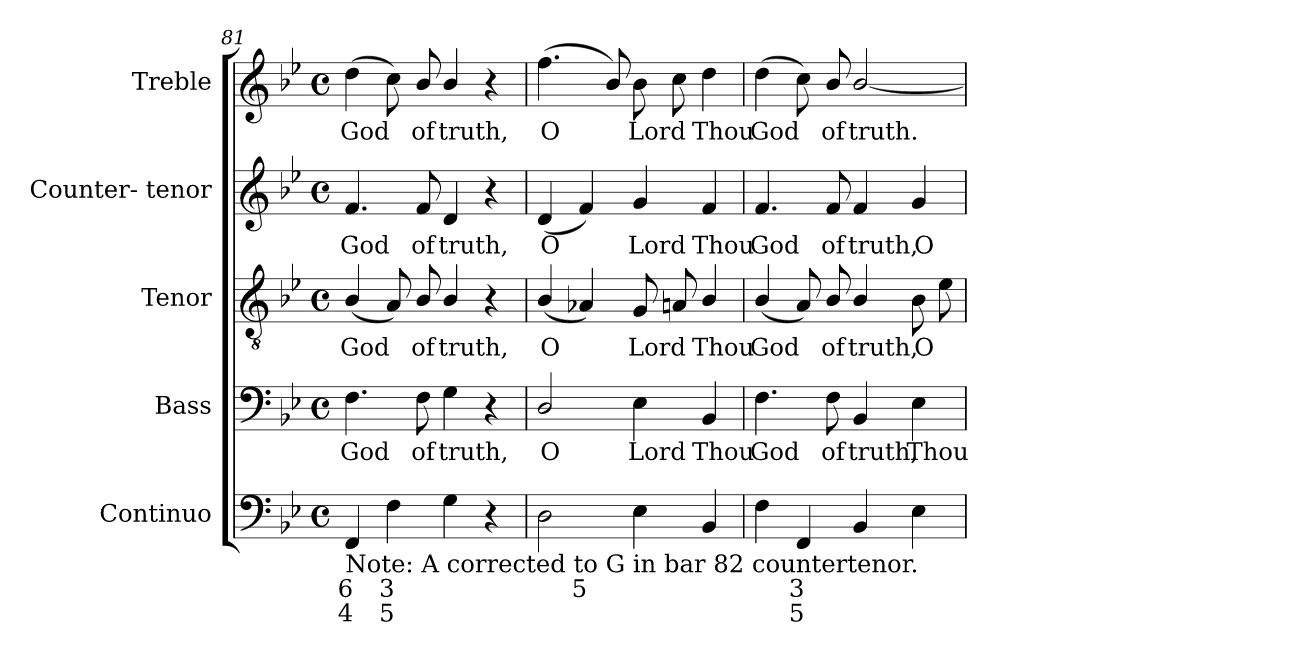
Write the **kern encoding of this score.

**kern	**kern	**text	**kern	**text	**kern	**text	**kern	**text
*part5	*part4	*part4	*part3	*part3	*part2	*part2	*part1	*part1
*staff5	*staff4	*staff4	*staff3	*staff3	*staff2	*staff2	*staff1	*staff1
*I"Continuo	*I"Bass	*	*I"Tenor	*	*I"Counter- tenor	*	*I"Treble	*
*I'C.	*I'B.	*	*I'T.	*	*I'Ct.	*	*I'Tr.	*
!!LO:LB:g=z
*clefF4	*clefF4	*	*clefGv2	*	*clefG2	*	*clefG2	*
*	*	*	*ITrd7c12	*	*	*	*	*
*k[b-e-]	*k[b-e-]	*	*k[b-e-]	*	*k[b-e-]	*	*k[b-e-]	*
*B-:	*B-:	*	*B-:	*	*B-:	*	*B-:	*
*M4/4	*M4/4	*	*M4/4	*	*M4/4	*	*M4/4	*
*met(c)	*met(c)	*	*met(c)	*	*met(c)	*	*met(c)	*
=81	=81	=81	=81	=81	=81	=81	=81	=81
!	!	!LO:LY:b:color=#000000	!	!	!	!	!	!
!	!	!	!	!LO:LY:b:color=#000000	!	!	!	!
!	!	!	!	!	!	!LO:LY:b:color=#000000	!	!
!LO:TX:b:t=Note&colon; A corrected to G in bar 82 countertenor.	!	!	!	!	!	!	!	!
!LO:TX:b:cj:t=6	!	!	!	!	!	!	!	!
!LO:TX:b:cj:t=4	!	!	!	!	!	!	!	!
!	!	!	!	!	!	!	!	!LO:LY:b:color=#000000
4FFi/	4.Fi\	God	(4BB-i/	God	4.fi/	God	(4ddi\	God
!LO:TX:b:cj:t=3	!	!	!	!	!	!	!	!
!LO:TX:b:cj:t=5	!	!	!	!	!	!	!	!
4Fi\	.	.	8AAi/)	.	.	.	8cci\)	.
!	!	!LO:LY:b:color=#000000	!	!	!	!	!	!
!	!	!	!	!LO:LY:b:color=#000000	!	!	!	!
!	!	!	!	!	!	!LO:LY:b:color=#000000	!	!
!	!	!	!	!	!	!	!	!LO:LY:b:color=#000000
.	8Fi\	of	8BB-i/	of	8fi/	of	8b-i/	of
!	!	!LO:LY:b:color=#000000	!	!	!	!	!	!
!	!	!	!	!LO:LY:b:color=#000000	!	!	!	!
!	!	!	!	!	!	!LO:LY:b:color=#000000	!	!
!	!	!	!	!	!	!	!	!LO:LY:b:color=#000000
4Gi\	4Gi\	truth,	4BB-i/	truth,	4di/	truth,	4b-i/	truth,
4r	4r	.	4r	.	4r	.	4r	.
=82	=82	=82	=82	=82	=82	=82	=82	=82
!	!	!LO:LY:b:color=#000000	!	!	!	!	!	!
!	!	!	!	!LO:LY:b:color=#000000	!	!	!	!
!	!	!	!	!	!	!LO:LY:b:color=#000000	!	!
!LO:TX:b:cj:t=6	!	!	!	!	!	!	!	!
!	!	!	!	!	!	!	!	!LO:LY:b:color=#000000
*^	*	*	*	*	*	*	*	*
2Di\	4ryy	2Di/	O	(4BB-i/	O	(4di/	O	(4.ffi\	O
!	!LO:TX:b:cj:t=5	!	!	!	!	!	!	!	!
.	2.ryy	.	.	4AA-Xi/)	.	4fi/)	.	.	.
.	.	.	.	.	.	.	.	8b-i/)	.
!	!	!	!LO:LY:b:color=#000000	!	!	!	!	!	!
!	!	!	!	!	!LO:LY:b:color=#000000	!	!	!	!
!	!	!	!	!	!	!	!LO:LY:b:color=#000000	!	!
!	!	!	!	!	!	!	!	!	!LO:LY:b:color=#000000
4E-i\	.	4E-i\	Lord	8GGi/	Lord	4gi/	Lord	8b-i\	Lord
.	.	.	.	8AAni/	.	.	.	8cci\	.
!	!	!	!LO:LY:b:color=#000000	!	!	!	!	!	!
!	!	!	!	!	!LO:LY:b:color=#000000	!	!	!	!
!	!	!	!	!	!	!	!LO:LY:b:color=#000000	!	!
!	!	!	!	!	!	!	!	!	!LO:LY:b:color=#000000
4BB-i/	.	4BB-i/	Thou	4BB-i/	Thou	4fi/	Thou	4ddi\	Thou
*v	*v	*	*	*	*	*	*	*	*
=83	=83	=83	=83	=83	=83	=83	=83	=83
*^	*	*	*	*	*	*	*	*
!	!	!	!LO:LY:b:color=#000000	!	!	!	!	!	!
*v	*v	*	*	*	*	*	*	*	*
*^	*	*	*	*	*	*	*	*
!	!	!	!	!	!LO:LY:b:color=#000000	!	!	!	!
*v	*v	*	*	*	*	*	*	*	*
*^	*	*	*	*	*	*	*	*
!	!	!	!	!	!	!	!LO:LY:b:color=#000000	!	!
*v	*v	*	*	*	*	*	*	*	*
*^	*	*	*	*	*	*	*	*
!LO:TX:b:cj:t=6	!	!	!	!	!	!	!	!	!
!LO:TX:b:cj:t=4	!	!	!	!	!	!	!	!	!
!	!	!	!	!	!	!	!	!	!LO:LY:b:color=#000000
*v	*v	*	*	*	*	*	*	*	*
4Fi\	4.Fi\	God	(4BB-i/	God	4.fi/	God	(4ddi\	God
!LO:TX:b:cj:t=3	!	!	!	!	!	!	!	!
!LO:TX:b:cj:t=5	!	!	!	!	!	!	!	!
4FFi/	.	.	8AAi/)	.	.	.	8cci\)	.
!	!	!LO:LY:b:color=#000000	!	!	!	!	!	!
!	!	!	!	!LO:LY:b:color=#000000	!	!	!	!
!	!	!	!	!	!	!LO:LY:b:color=#000000	!	!
!	!	!	!	!	!	!	!	!LO:LY:b:color=#000000
.	8Fi\	of	8BB-i/	of	8fi/	of	8b-i/	of
!	!	!LO:LY:b:color=#000000	!	!	!	!	!	!
!	!	!	!	!LO:LY:b:color=#000000	!	!	!	!
!	!	!	!	!	!	!LO:LY:b:color=#000000	!	!
!	!	!	!	!	!	!	!	!LO:LY:b:color=#000000
4BB-i/	4BB-i/	truth,	4BB-i/	truth,	4fi/	truth,	[2b-i/	truth.
!	!	!LO:LY:b:color=#000000	!	!	!	!	!	!
!	!	!	!	!LO:LY:b:color=#000000	!	!	!	!
!	!	!	!	!	!	!LO:LY:b:color=#000000	!	!
4E-i\	4E-i\	Thou	8BB-i\	O	4gi/	O	.	.
.	.	.	8E-i\	.	.	.	.	.
=	=	=	=	=	=	=	=	=
*-	*-	*-	*-	*-	*-	*-	*-	*-
